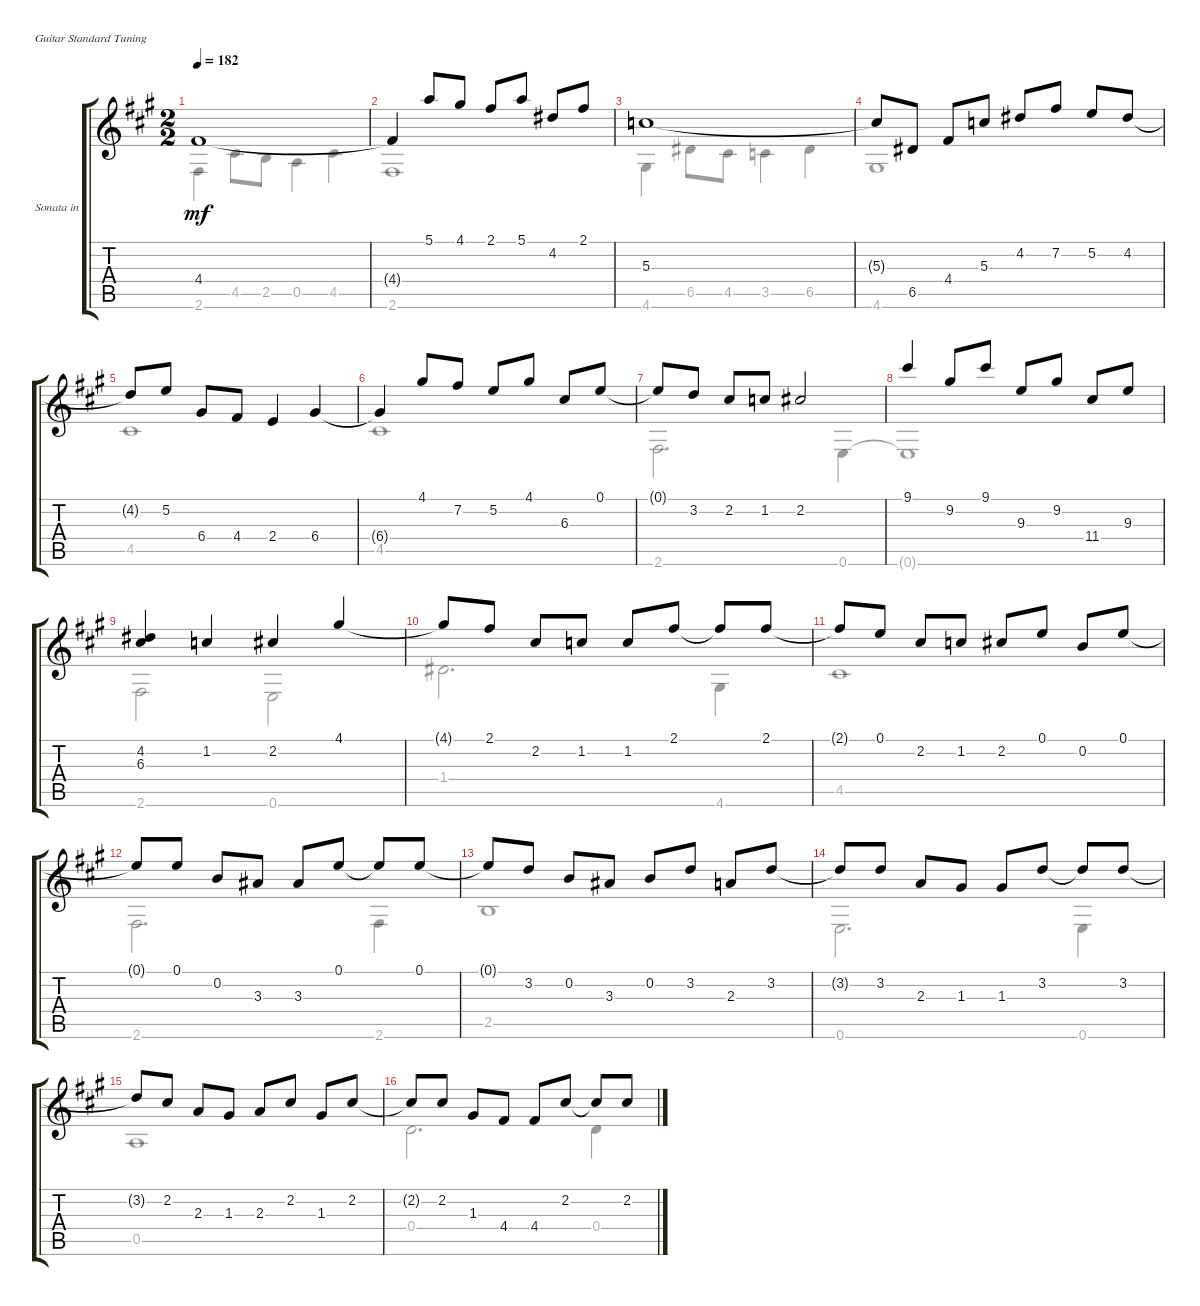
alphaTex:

\bracketExtendMode groupsimilarinstruments
\firstSystemTrackNameOrientation horizontal
\otherSystemsTrackNameOrientation horizontal
\track ("Sonata in F# - Bourrée" "Sonata in ") {instrument acousticguitarnylon}
\staff {score tabs}
\tuning (E4 B3 G3 D3 A2 E2)
\voice
\ts (2 2)
\tempo 182
\clef g2
\ks a
4.4.1{dy mf} |
4.4{t}.4 5.1.8 4.1.8 2.1.8 5.1.8 4.2.8 2.1.8 |
5.3.1 |
5.3{t}.8 6.5.8 4.4.8 5.3.8 4.2.8 7.2.8 5.2.8 4.2.8 |
4.2{t}.8 5.2.8 6.4.8 4.4.8 2.4.4 6.4.4 |
6.4{t}.4 4.1.8 7.2.8 5.2.8 4.1.8 6.3.8 0.1.8 |
0.1{t}.8 3.2.8 2.2.8 1.2.8 2.2.2 |
9.1.4 9.2.8 9.1.8 9.3.8 9.2.8 11.4.8 9.3.8 |
(4.2 6.3).4 1.2.4 2.2.4 4.1.4 |
4.1{t}.8 2.1.8 2.2.8 1.2.8 1.2.8 2.1.8 2.1{t}.8 2.1.8 |
2.1{t}.8 0.1.8 2.2.8 1.2.8 2.2.8 0.1.8 0.2.8 0.1.8 |
0.1{t}.8 0.1.8 0.2.8 3.3.8 3.3.8 0.1.8 0.1{t}.8 0.1.8 |
0.1{t}.8 3.2.8 0.2.8 3.3.8 0.2.8 3.2.8 2.3.8 3.2.8 |
3.2{t}.8 3.2.8 2.3.8 1.3.8 1.3.8 3.2.8 3.2{t}.8 3.2.8 |
3.2{t}.8 2.2.8 2.3.8 1.3.8 2.3.8 2.2.8 1.3.8 2.2.8 |
2.2{t}.8 2.2.8 1.3.8 4.4.8 4.4.8 2.2.8 2.2{t}.8 2.2.8
\voice
\clef g2
\ottava regular
\simile none
\ks a
2.6{t}.4{dy mf} 4.5.8 2.5.8 0.5.4 4.5.4 |
2.6.1 |
4.6.4 6.5.8 4.5.8 3.5.4 6.5.4 |
4.6.1 |
4.5.1 |
4.5.1 |
2.6.2{d} 0.6.4 |
0.6{t}.1 |
2.6.2 0.6.2 |
1.4.2{d} 4.6.4 |
4.5.1 |
2.6.2{d} 2.6.4 |
2.5.1 |
0.6.2{d} 0.6.4 |
0.5.1 |
0.4.2{d} 0.4.4
